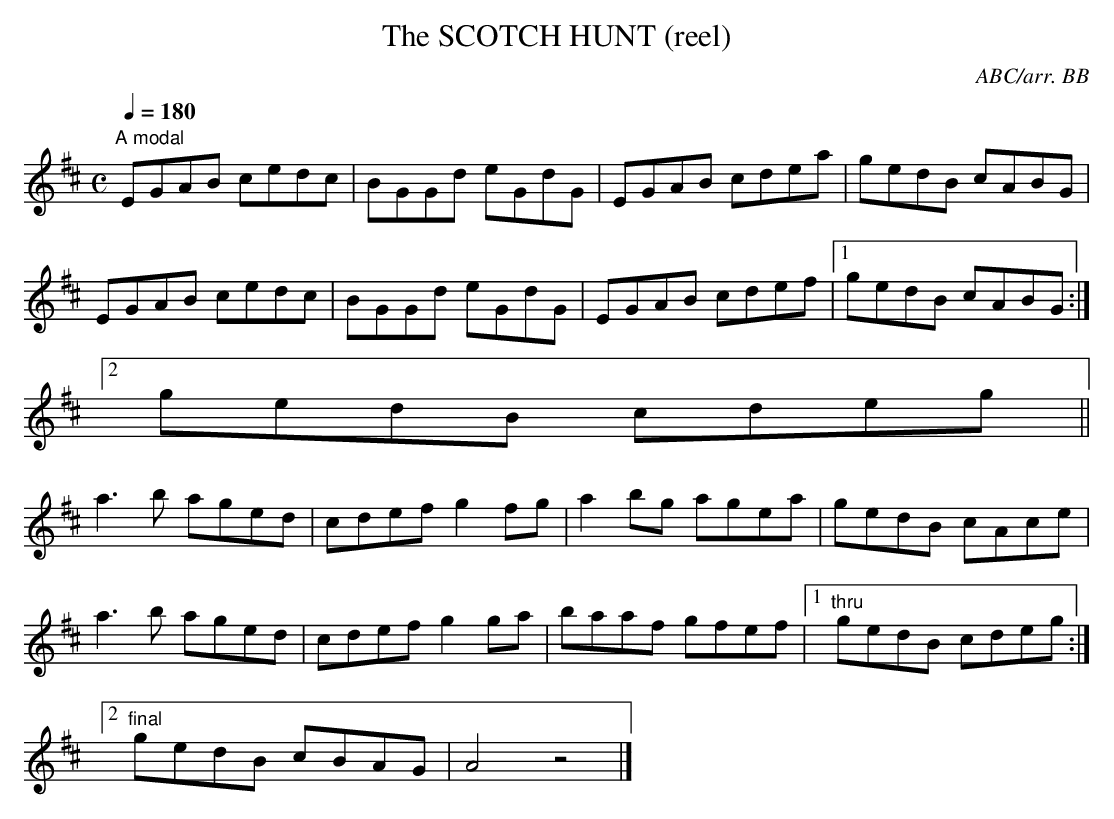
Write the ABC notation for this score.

X:1
T:SCOTCH HUNT (reel), The
C:ABC/arr. BB
A minor in part 1 and A modal in part 2. Or it might be A
modal all the way through. Based on the presence of "Scotch"
in the title, that's probably the way to go.
Q:1/4=180
M:C
K:D
"A modal"
EGAB cedc|BGGd eGdG|EGAB cdea|gedB cABG|
EGAB cedc|BGGd eGdG|EGAB cdef|1 gedB cABG :|
[2 gedB cdeg||
a3b aged|cdef g2fg|a2bg agea|gedB cAce|
a3b aged|cdef g2ga|baaf gfef|1"thru"gedB cdeg:|
[2 "final" gedB cBAG|A4z4|]
